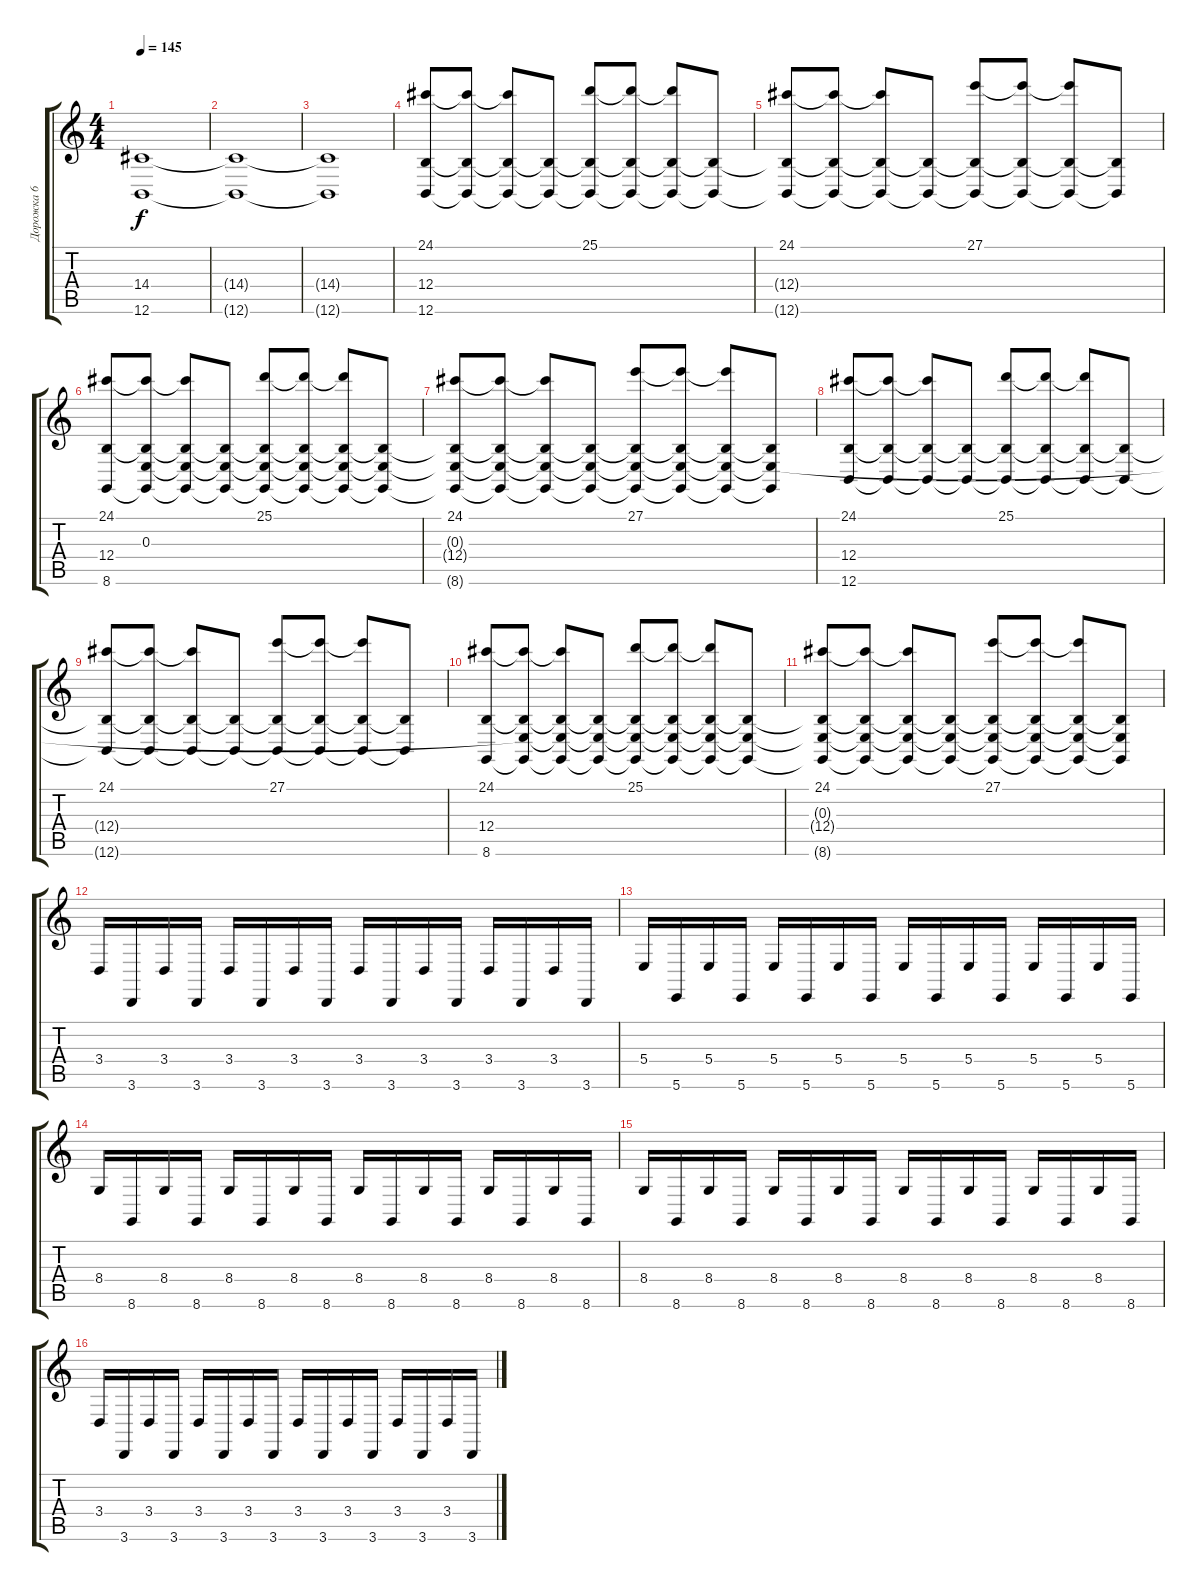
\track ("Дорожка 6" "Дорожка 6") {instrument stringensemble2}
\staff {score tabs}
\tuning (Db4 Ab3 E3 B2 Gb2 B1) {hide}
\ts (4 4)
\tempo 145
\clef g2
\ks c
(14.4{t} 12.6{t}).1{dy f} |
(14.4{t} 12.6{t}).1 |
(14.4{t} 12.6{t}).1 |
(24.1 12.4 12.6).8 (24.1{t} 12.4{t} 12.6{t}).8 (24.1{t} 12.4{t} 12.6{t}).8 (12.4{t} 12.6{t}).8 (25.1 12.4{t} 12.6{t}).8 (25.1{t} 12.4{t} 12.6{t}).8 (25.1{t} 12.4{t} 12.6{t}).8 (12.4{t} 12.6{t}).8 |
(24.1 12.4{t} 12.6{t}).8 (24.1{t} 12.4{t} 12.6{t}).8 (24.1{t} 12.4{t} 12.6{t}).8 (12.4{t} 12.6{t}).8 (27.1 12.4{t} 12.6{t}).8 (27.1{t} 12.4{t} 12.6{t}).8 (27.1{t} 12.4{t} 12.6{t}).8 (12.4{t} 12.6{t}).8 |
(24.1 12.4 8.6).8 (24.1{t} 0.3 12.4{t} 8.6{t}).8 (24.1{t} 0.3{t} 12.4{t} 8.6{t}).8 (0.3{t} 12.4{t} 8.6{t}).8 (25.1 0.3{t} 12.4{t} 8.6{t}).8 (25.1{t} 0.3{t} 12.4{t} 8.6{t}).8 (25.1{t} 0.3{t} 12.4{t} 8.6{t}).8 (0.3{t} 12.4{t} 8.6{t}).8 |
(24.1 0.3{t} 12.4{t} 8.6{t}).8 (24.1{t} 0.3{t} 12.4{t} 8.6{t}).8 (24.1{t} 0.3{t} 12.4{t} 8.6{t}).8 (0.3{t} 12.4{t} 8.6{t}).8 (27.1 0.3{t} 12.4{t} 8.6{t}).8 (27.1{t} 0.3{t} 12.4{t} 8.6{t}).8 (27.1{t} 0.3{t} 12.4{t} 8.6{t}).8 (0.3{t} 12.4{t} 8.6{t}).8 |
(24.1 12.4 12.6).8 (24.1{t} 12.4{t} 12.6{t}).8 (24.1{t} 12.4{t} 12.6{t}).8 (12.4{t} 12.6{t}).8 (25.1 12.4{t} 12.6{t}).8 (25.1{t} 12.4{t} 12.6{t}).8 (25.1{t} 12.4{t} 12.6{t}).8 (12.4{t} 12.6{t}).8 |
(24.1 12.4{t} 12.6{t}).8 (24.1{t} 12.4{t} 12.6{t}).8 (24.1{t} 12.4{t} 12.6{t}).8 (12.4{t} 12.6{t}).8 (27.1 12.4{t} 12.6{t}).8 (27.1{t} 12.4{t} 12.6{t}).8 (27.1{t} 12.4{t} 12.6{t}).8 (12.4{t} 12.6{t}).8 |
(24.1 12.4 8.6).8 (24.1{t} 0.3{t} 12.4{t} 8.6{t}).8 (24.1{t} 0.3{t} 12.4{t} 8.6{t}).8 (0.3{t} 12.4{t} 8.6{t}).8 (25.1 0.3{t} 12.4{t} 8.6{t}).8 (25.1{t} 0.3{t} 12.4{t} 8.6{t}).8 (25.1{t} 0.3{t} 12.4{t} 8.6{t}).8 (0.3{t} 12.4{t} 8.6{t}).8 |
(24.1 0.3{t} 12.4{t} 8.6{t}).8 (24.1{t} 0.3{t} 12.4{t} 8.6{t}).8 (24.1{t} 0.3{t} 12.4{t} 8.6{t}).8 (0.3{t} 12.4{t} 8.6{t}).8 (27.1 0.3{t} 12.4{t} 8.6{t}).8 (27.1{t} 0.3{t} 12.4{t} 8.6{t}).8 (27.1{t} 0.3{t} 12.4{t} 8.6{t}).8 (0.3{t} 12.4{t} 8.6{t}).8 |
3.4.16{volume 8 instrument lead2sawtooth} 3.6.16 3.4.16 3.6.16 3.4.16 3.6.16 3.4.16 3.6.16 3.4.16 3.6.16 3.4.16 3.6.16 3.4.16 3.6.16 3.4.16 3.6.16 |
5.4.16 5.6.16 5.4.16 5.6.16 5.4.16 5.6.16 5.4.16 5.6.16 5.4.16 5.6.16 5.4.16 5.6.16 5.4.16 5.6.16 5.4.16 5.6.16 |
8.4.16 8.6.16 8.4.16 8.6.16 8.4.16 8.6.16 8.4.16 8.6.16 8.4.16 8.6.16 8.4.16 8.6.16 8.4.16 8.6.16 8.4.16 8.6.16 |
8.4.16 8.6.16 8.4.16 8.6.16 8.4.16 8.6.16 8.4.16 8.6.16 8.4.16 8.6.16 8.4.16 8.6.16 8.4.16 8.6.16 8.4.16 8.6.16 |
3.4.16 3.6.16 3.4.16 3.6.16 3.4.16 3.6.16 3.4.16 3.6.16 3.4.16 3.6.16 3.4.16 3.6.16 3.4.16 3.6.16 3.4.16 3.6.16
